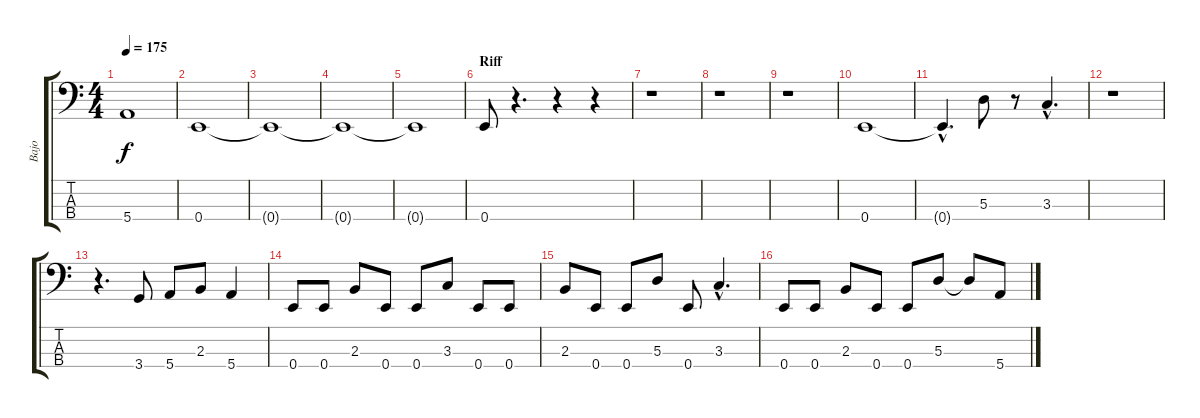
\track ("Bajo" "Bajo") {instrument electricbassfinger}
\staff {score tabs}
\tuning (G2 D2 A1 E1) {hide}
\ts (4 4)
\tempo 175
\clef f4
\ks c
5.4{t}.1{dy f} |
0.4.1 |
0.4{t}.1 |
0.4{t}.1 |
0.4{t}.1 |
\section ("" "Riff")
0.4.8 r.4{d} r.4 r.4 |
r.1 |
r.1 |
r.1 |
0.4.1 |
0.4{hac t}.4{d} 5.3.8 r.8 3.3{hac}.4{d} |
r.1 |
r.4{d} 3.4.8 5.4.8 2.3.8 5.4.4 |
0.4.8 0.4.8 2.3.8 0.4.8 0.4.8 3.3.8 0.4.8 0.4.8 |
2.3.8 0.4.8 0.4.8 5.3.8 0.4.8 3.3{hac}.4{d} |
0.4.8 0.4.8 2.3.8 0.4.8 0.4.8 5.3.8 5.3{t}.8 5.4.8
